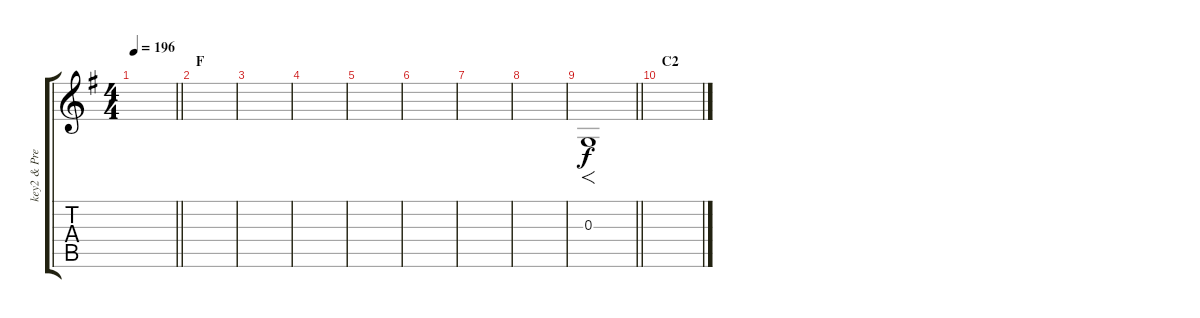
\track ("key2 & Precussion" "key2 & Pre") {instrument stringensemble1}
\staff {score tabs}
\tuning (E4 B3 G3 D3 A2 E2) {hide}
\ts (4 4)
\tempo 196
\clef g2
\barLineRight lightlight
\ks g
|
\section ("" "F")
|
|
|
|
|
|
|
\barLineRight lightlight
0.3.1{f instrument reversecymbal} |
\section ("" "C2")
